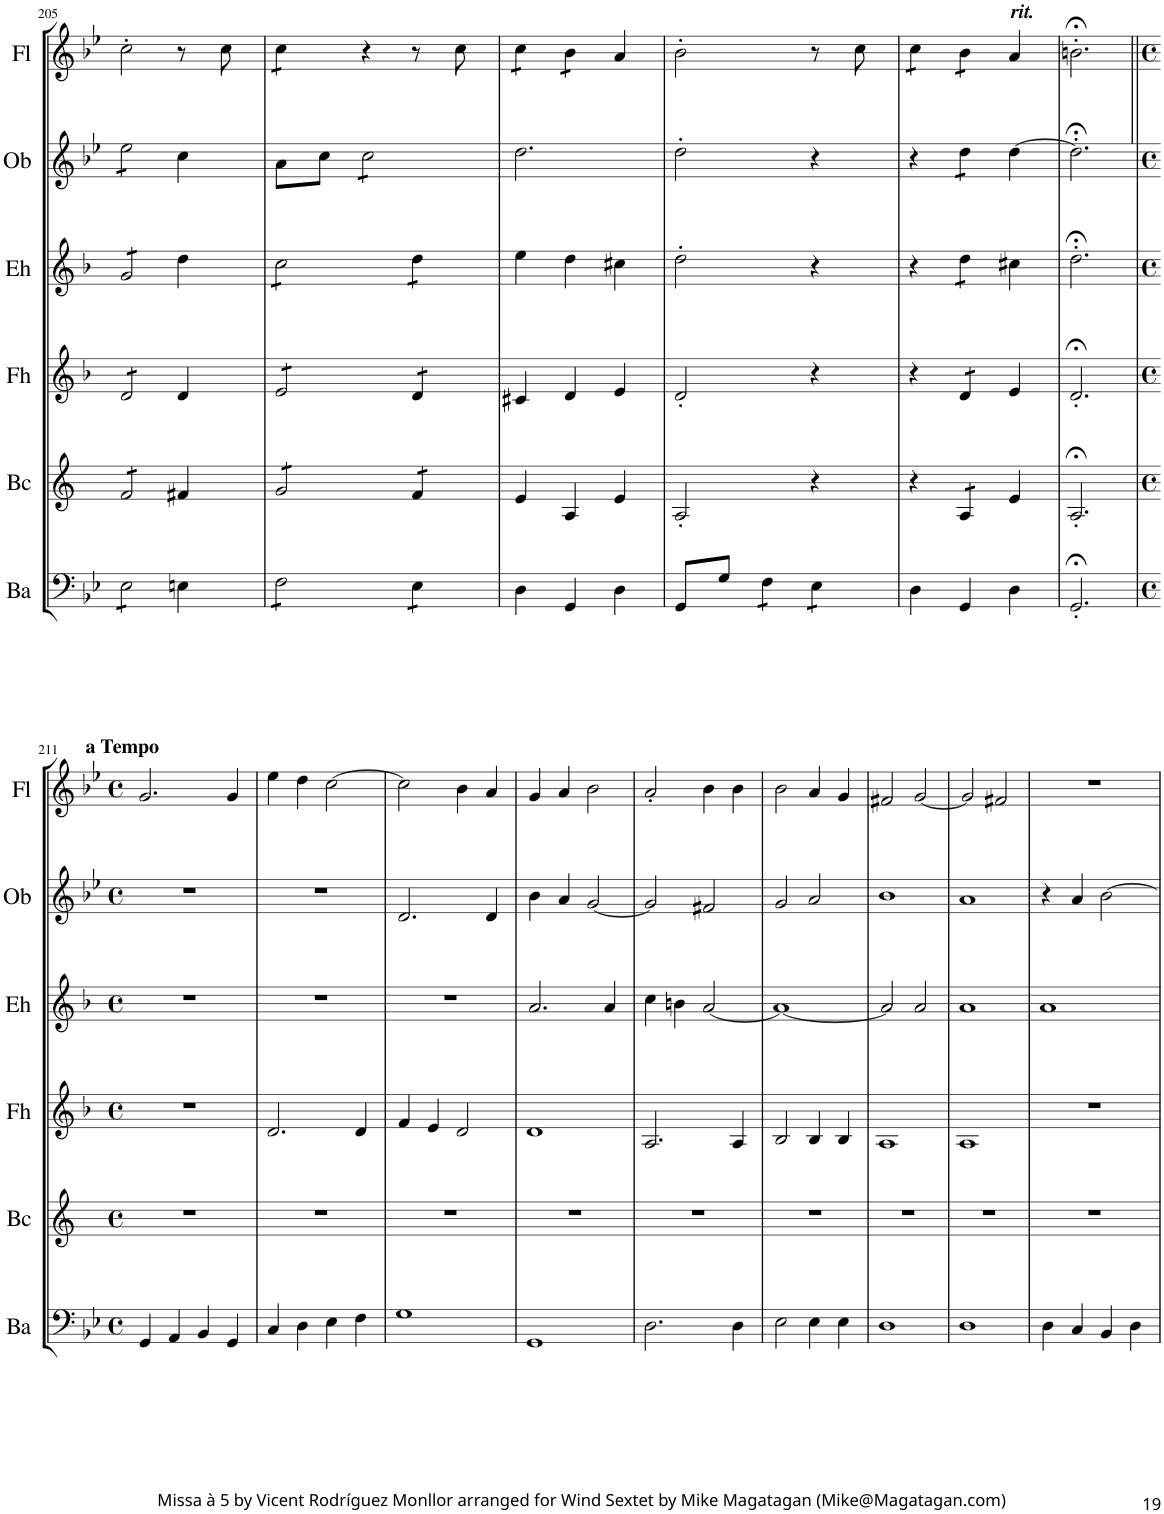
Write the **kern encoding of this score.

**kern	**kern	**kern	**kern	**kern	**kern
*part6	*part5	*part4	*part3	*part2	*part1
*staff6	*staff5	*staff4	*staff3	*staff2	*staff1
*I"Bassoon	*I"Bass Clarinet	*I"Horn in F	*I"English Horn	*I"Oboe	*I"Flute
*I'Ba	*I'Bc	*	*I'Eh	*I'Ob	*I'Fl
!!LO:PB:g=z
*clefF4	*clefG2	*clefG2	*clefG2	*clefG2	*clefG2
*	*Trd8c14	*Trd4c7	*Trd4c7	*	*
*k[b-e-]	*k[]	*k[b-]	*k[b-]	*k[b-e-]	*k[b-e-]
*M3/4	*M3/4	*M3/4	*M3/4	*M3/4	*M3/4
=205	=205	=205	=205	=205	=205
*tremolo	*	*	*	*	*
*	*tremolo	*	*	*	*
*	*	*tremolo	*	*	*
*	*	*	*tremolo	*	*
*	*	*	*	*tremolo	*
8E-\L	8f/L	8d/L	8g/L	8ee-\L	2cc'\
8E-\	8f/	8d/	8g/	8ee-\	.
8E-\	8f/	8d/	8g/	8ee-\	.
8E-\J	8f/J	8d/J	8g/J	8ee-\J	.
*	*	*	*	*Xtremolo	*
*	*	*	*Xtremolo	*	*
*	*	*Xtremolo	*	*	*
*	*Xtremolo	*	*	*	*
*Xtremolo	*	*	*	*	*
4En\	4f#X/	4d/	4dd\	4cc\	8r
.	.	.	.	.	8cc\
=206	=206	=206	=206	=206	=206
*tremolo	*	*	*	*	*
*	*tremolo	*	*	*	*
*	*	*tremolo	*	*	*
*	*	*	*tremolo	*	*
*	*	*	*	*	*tremolo
8F\L	8g/L	8e/L	8cc\L	8a\L	8cc\L
8F\	8g/	8e/	8cc\	8cc\J	8cc\J
*	*	*	*	*	*Xtremolo
*	*	*	*	*tremolo	*
8F\	8g/	8e/	8cc\	8cc\L	4r
8F\J	8g/J	8e/J	8cc\J	8cc\	.
8E-\L	8f/L	8d/L	8dd\L	8cc\	8r
8E-\J	8f/J	8d/J	8dd\J	8cc\J	8cc\
*	*	*	*	*Xtremolo	*
*	*	*	*Xtremolo	*	*
*	*	*Xtremolo	*	*	*
*	*Xtremolo	*	*	*	*
*Xtremolo	*	*	*	*	*
=207	=207	=207	=207	=207	=207
*	*	*	*	*	*tremolo
4D\	4e/	4c#X/	4ee\	2.dd\	8cc\L
.	.	.	.	.	8cc\J
4GG/	4A/	4d/	4dd\	.	8b-\L
.	.	.	.	.	8b-\J
*	*	*	*	*	*Xtremolo
4D\	4e/	4e/	4cc#X\	.	4a/
=208	=208	=208	=208	=208	=208
8GG/L	2A'/	2d'/	2dd'\	2dd'\	2b-'\
8G/J	.	.	.	.	.
*tremolo	*	*	*	*	*
8F\L	.	.	.	.	.
8F\J	.	.	.	.	.
8E-\L	4r	4r	4r	4r	8r
8E-\J	.	.	.	.	8cc\
*Xtremolo	*	*	*	*	*
=209	=209	=209	=209	=209	=209
*	*	*	*	*	*tremolo
4D\	4r	4r	4r	4r	8cc\L
.	.	.	.	.	8cc\J
*	*tremolo	*	*	*	*
*	*	*tremolo	*	*	*
*	*	*	*tremolo	*	*
*	*	*	*	*tremolo	*
4GG/	8A/L	8d/L	8dd\L	8dd\L	8b-\L
.	8A/J	8d/J	8dd\J	8dd\J	8b-\J
*	*	*	*	*	*Xtremolo
*	*	*	*	*Xtremolo	*
*	*	*	*Xtremolo	*	*
*	*	*Xtremolo	*	*	*
*	*Xtremolo	*	*	*	*
!	!	!	!	!	!LO:TX:a:Bi:t=rit.
4D\	4e/	4e/	4cc#X\	[4dd\	4a;</
=210	=210	=210	=210	=210	=210
2.GG;<'/	2.A;<'/	2.d;<'/	2.dd;<'\	2.dd;<'\]	2.bn;<'\
!!LO:LB:g=z
=211||	=211||	=211||	=211||	=211||	=211||
*M4/4	*M4/4	*M4/4	*M4/4	*M4/4	*M4/4
*met(c)	*met(c)	*met(c)	*met(c)	*met(c)	*met(c)
!	!	!	!	!	!LO:TX:a:B:t=a Tempo
4GG/	1r	1r	1r	1r	2.g/
4AA/	.	.	.	.	.
4BB-/	.	.	.	.	.
4GG/	.	.	.	.	4g/
=212	=212	=212	=212	=212	=212
4C/	1r	2.d/	1r	1r	4ee-\
4D\	.	.	.	.	4dd\
4E-\	.	.	.	.	[2cc\
4F\	.	4d/	.	.	.
=213	=213	=213	=213	=213	=213
1G	1r	4f/	1r	2.d/	2cc\]
.	.	4e/	.	.	.
.	.	2d/	.	.	4b-\
.	.	.	.	4d/	4a/
=214	=214	=214	=214	=214	=214
1GG	1r	1d	2.a/	4b-\	4g/
.	.	.	.	4a/	4a/
.	.	.	.	[2g/	2b-\
.	.	.	4a/	.	.
=215	=215	=215	=215	=215	=215
2.D\	1r	2.A/	4cc\	2g/]	2a'/
.	.	.	4bn\	.	.
.	.	.	[2a/	2f#X/	4b-\
4D\	.	4A/	.	.	4b-\
=216	=216	=216	=216	=216	=216
2E-\	1r	2B-/	1a_	2g/	2b-\
4E-\	.	4B-/	.	2a/	4a/
4E-\	.	4B-/	.	.	4g/
=217	=217	=217	=217	=217	=217
1D	1r	1A	2a/]	1b-	2f#X/
.	.	.	2a/	.	[2g/
=218	=218	=218	=218	=218	=218
1D	1r	1A	1a	1a	2g/]
.	.	.	.	.	2f#X/
=219	=219	=219	=219	=219	=219
4D\	1r	1r	1a	4r	1r
4C/	.	.	.	4a/	.
4BB-/	.	.	.	[2b-\	.
4D\	.	.	.	.	.
=	=	=	=	=	=
*-	*-	*-	*-	*-	*-
